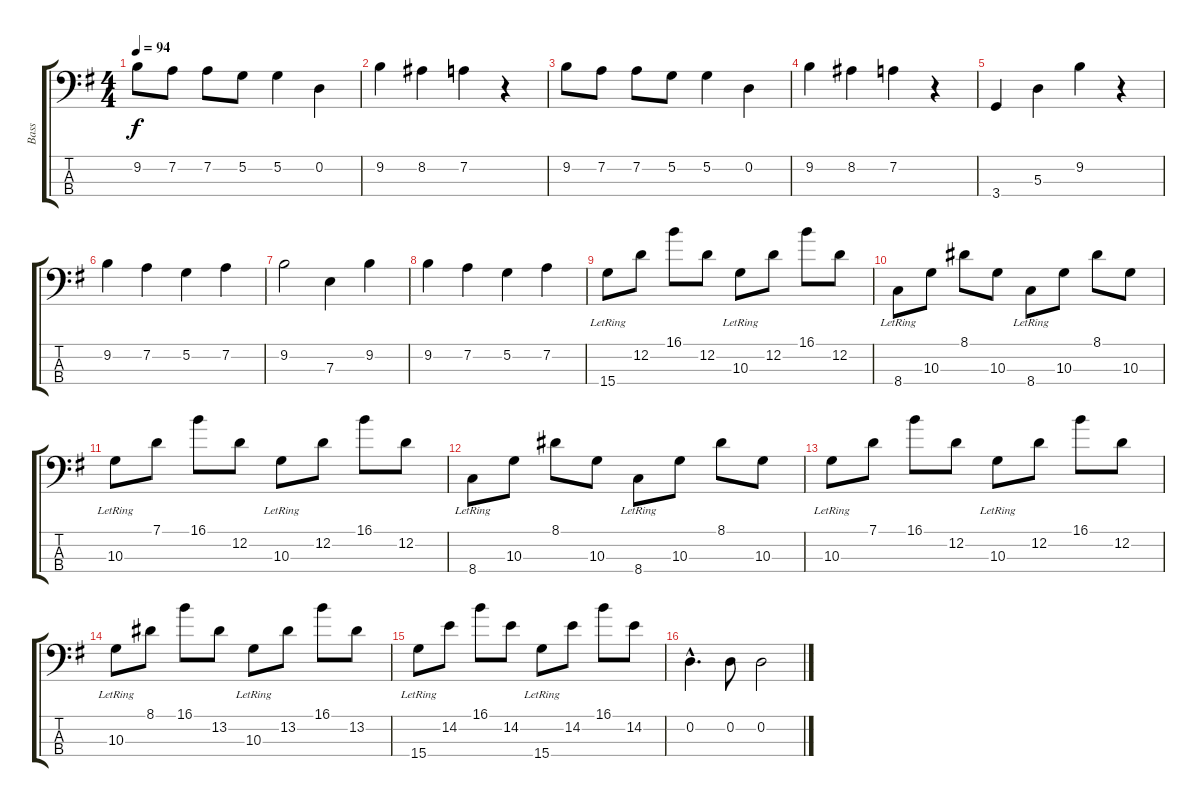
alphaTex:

\track ("Bass" "Bass") {instrument electricbassfinger}
\staff {score tabs}
\tuning (G2 D2 A1 E1) {hide}
\ts (4 4)
\tempo 94
\clef f4
\ks g
9.2.8{dy f instrument electricbassfinger} 7.2.8 7.2.8 5.2.8 5.2.4 0.2.4 |
9.2.4 8.2.4 7.2.4 r.4 |
9.2.8 7.2.8 7.2.8 5.2.8 5.2.4 0.2.4 |
9.2.4 8.2.4 7.2.4 r.4 |
3.4.4 5.3.4 9.2.4 r.4 |
9.2.4 7.2.4 5.2.4 7.2.4 |
9.2.2 7.3.4 9.2.4 |
9.2.4 7.2.4 5.2.4 7.2.4 |
15.4{lr}.8 12.2.8 16.1.8 12.2.8 10.3{lr}.8 12.2.8 16.1.8 12.2.8 |
8.4{lr}.8 10.3.8 8.1.8 10.3.8 8.4{lr}.8 10.3.8 8.1.8 10.3.8 |
10.3{lr}.8 7.1.8 16.1.8 12.2.8 10.3{lr}.8 12.2.8 16.1.8 12.2.8 |
8.4{lr}.8 10.3.8 8.1.8 10.3.8 8.4{lr}.8 10.3.8 8.1.8 10.3.8 |
10.3{lr}.8 7.1.8 16.1.8 12.2.8 10.3{lr}.8 12.2.8 16.1.8 12.2.8 |
10.3{lr}.8 8.1.8 16.1.8 13.2.8 10.3{lr}.8 13.2.8 16.1.8 13.2.8 |
15.4{lr}.8 14.2.8 16.1.8 14.2.8 15.4{lr}.8 14.2.8 16.1.8 14.2.8 |
0.2{hac}.4{d} 0.2.8 0.2.2
